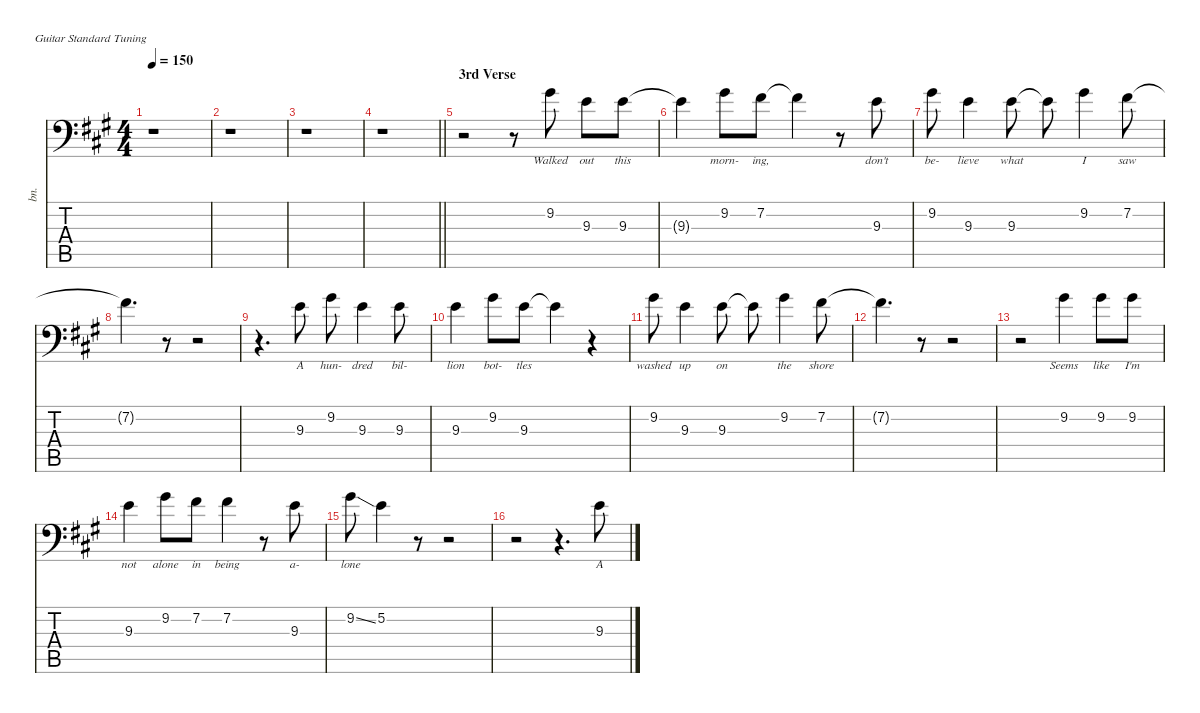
\defaultSystemsLayout 4
\hideDynamics
\bracketExtendMode nobrackets
\otherSystemsTrackNameOrientation horizontal
\track ("Vocals" "bn.") {instrument bassoon}
\staff {score tabs}
\tuning (E4 B3 G3 D3 A2 E2)
\ts (4 4)
\tempo 150
\clef f4
\ks a
r.1{dy mf beam Down} |
r.1{beam Down} |
r.1{beam Down} |
\barLineRight lightlight
r.1{beam Down} |
\section ("" "3rd Verse")
r.2{beam Down} r.8{beam Down} 9.2{acc #}.8{lyrics (0 "Walked") lyrics (1 "") lyrics (2 "") lyrics (3 "") lyrics (4 "") beam Down} 9.3{acc forcenatural}.8{lyrics (0 "out") lyrics (1 "") lyrics (2 "") lyrics (3 "") lyrics (4 "") beam Down} 9.3{acc forcenatural}.8{lyrics (0 "this") lyrics (1 "") lyrics (2 "") lyrics (3 "") lyrics (4 "") beam Down} |
9.3{t acc forcenatural}.4{beam Down} 9.2{acc #}.8{lyrics (0 "morn-") lyrics (1 "") lyrics (2 "") lyrics (3 "") lyrics (4 "") beam Down} 7.2{acc #}.8{lyrics (0 "ing,") lyrics (1 "") lyrics (2 "") lyrics (3 "") lyrics (4 "") beam Down} 7.2{t acc #}.4{beam Down} r.8{beam Down} 9.3{acc forcenatural}.8{lyrics (0 "don't") lyrics (1 "") lyrics (2 "") lyrics (3 "") lyrics (4 "") beam Down} |
9.2{acc #}.8{lyrics (0 "be-") lyrics (1 "") lyrics (2 "") lyrics (3 "") lyrics (4 "") beam Down} 9.3{acc forcenatural}.4{lyrics (0 "lieve") lyrics (1 "") lyrics (2 "") lyrics (3 "") lyrics (4 "") beam Down} 9.3{acc forcenatural}.8{lyrics (0 "what") lyrics (1 "") lyrics (2 "") lyrics (3 "") lyrics (4 "") beam Down} 9.3{t acc forcenatural}.8{beam Down} 9.2{acc #}.4{lyrics (0 "I") lyrics (1 "") lyrics (2 "") lyrics (3 "") lyrics (4 "") beam Down} 7.2{acc #}.8{lyrics (0 "saw") lyrics (1 "") lyrics (2 "") lyrics (3 "") lyrics (4 "") beam Down} |
7.2{t acc #}.4{d beam Down} r.8{beam Down} r.2{beam Down} |
r.4{d beam Down} 9.3{acc forcenatural}.8{lyrics (0 "A") lyrics (1 "") lyrics (2 "") lyrics (3 "") lyrics (4 "") beam Down} 9.2{acc #}.8{lyrics (0 "hun-") lyrics (1 "") lyrics (2 "") lyrics (3 "") lyrics (4 "") beam Down} 9.3{acc forcenatural}.4{lyrics (0 "dred") lyrics (1 "") lyrics (2 "") lyrics (3 "") lyrics (4 "") beam Down} 9.3{acc forcenatural}.8{lyrics (0 "bil-") lyrics (1 "") lyrics (2 "") lyrics (3 "") lyrics (4 "") beam Down} |
9.3{acc forcenatural}.4{lyrics (0 "lion") lyrics (1 "") lyrics (2 "") lyrics (3 "") lyrics (4 "") beam Down} 9.2{acc #}.8{lyrics (0 "bot-") lyrics (1 "") lyrics (2 "") lyrics (3 "") lyrics (4 "") beam Down} 9.3{acc forcenatural}.8{lyrics (0 "tles") lyrics (1 "") lyrics (2 "") lyrics (3 "") lyrics (4 "") beam Down} 9.3{t acc forcenatural}.4{beam Down} r.4{beam Down} |
9.2{acc #}.8{lyrics (0 "washed") lyrics (1 "") lyrics (2 "") lyrics (3 "") lyrics (4 "") beam Down} 9.3{acc forcenatural}.4{lyrics (0 "up") lyrics (1 "") lyrics (2 "") lyrics (3 "") lyrics (4 "") beam Down} 9.3{acc forcenatural}.8{lyrics (0 "on") lyrics (1 "") lyrics (2 "") lyrics (3 "") lyrics (4 "") beam Down} 9.3{t acc forcenatural}.8{beam Down} 9.2{acc #}.4{lyrics (0 "the") lyrics (1 "") lyrics (2 "") lyrics (3 "") lyrics (4 "") beam Down} 7.2{acc #}.8{lyrics (0 "shore") lyrics (1 "") lyrics (2 "") lyrics (3 "") lyrics (4 "") beam Down} |
7.2{t acc #}.4{d beam Down} r.8{beam Down} r.2{beam Down} |
r.2{beam Down} 9.2{acc #}.4{lyrics (0 "Seems") lyrics (1 "") lyrics (2 "") lyrics (3 "") lyrics (4 "") beam Down} 9.2{acc #}.8{lyrics (0 "like") lyrics (1 "") lyrics (2 "") lyrics (3 "") lyrics (4 "") beam Down} 9.2{acc #}.8{lyrics (0 "I'm") lyrics (1 "") lyrics (2 "") lyrics (3 "") lyrics (4 "") beam Down} |
9.3{acc forcenatural}.4{lyrics (0 "not") lyrics (1 "") lyrics (2 "") lyrics (3 "") lyrics (4 "") beam Down} 9.2{acc #}.8{lyrics (0 "alone") lyrics (1 "") lyrics (2 "") lyrics (3 "") lyrics (4 "") beam Down} 7.2{acc #}.8{lyrics (0 "in") lyrics (1 "") lyrics (2 "") lyrics (3 "") lyrics (4 "") beam Down} 7.2{acc #}.4{lyrics (0 "being") lyrics (1 "") lyrics (2 "") lyrics (3 "") lyrics (4 "") beam Down} r.8{beam Down} 9.3{acc forcenatural}.8{lyrics (0 "a-") lyrics (1 "") lyrics (2 "") lyrics (3 "") lyrics (4 "") beam Down} |
9.2{ss acc #}.8{lyrics (0 "lone") lyrics (1 "") lyrics (2 "") lyrics (3 "") lyrics (4 "") beam Down} 5.2{acc forcenatural}.4{beam Down} r.8{beam Down} r.2{beam Down} |
r.2{beam Down} r.4{d beam Down} 9.3{acc forcenatural}.8{lyrics (0 "A") lyrics (1 "") lyrics (2 "") lyrics (3 "") lyrics (4 "") beam Down}
